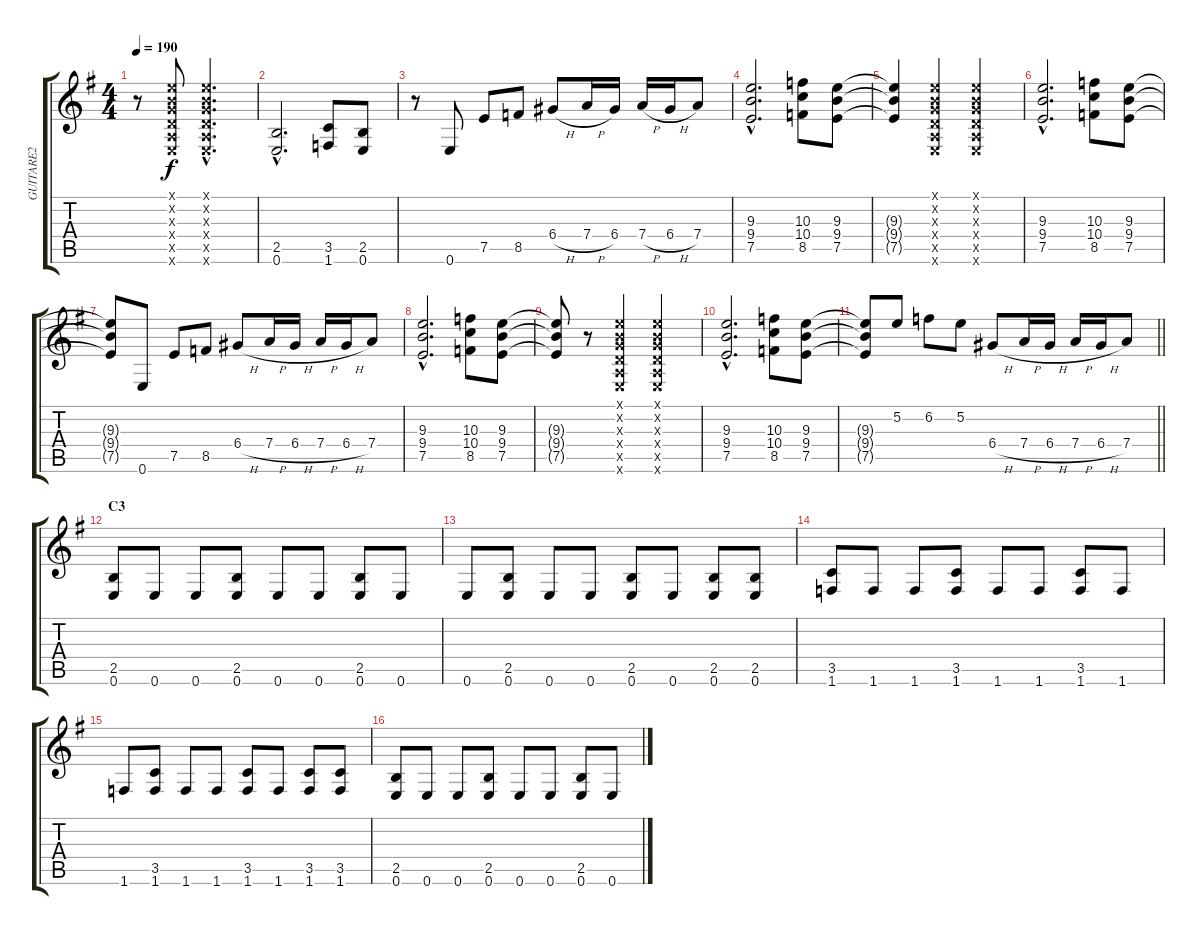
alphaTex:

\track ("GUITARE2" "GUITARE2") {instrument distortionguitar}
\staff {score tabs}
\tuning (E4 B3 G3 D3 A2 E2) {hide}
\ts (4 4)
\tempo 190
\clef g2
\ks g
r.8{dy f} (0.1{x} 0.2{x} 0.3{x} 0.4{x} 0.5{x} 0.6{x}).8 (0.1{hac x} 0.2{hac x} 0.3{hac x} 0.4{hac x} 0.5{hac x} 0.6{hac x}).2{d} |
(2.5{hac} 0.6{hac}).2{d} (3.5 1.6).8 (2.5 0.6).8 |
r.8 0.6.8 7.5.8 8.5.8 6.4{h}.8 7.4{h}.16 6.4.16 7.4{h}.16 6.4{h}.16 7.4.8 |
(9.3{hac} 9.4{hac} 7.5{hac}).2{d} (10.3 10.4 8.5).8 (9.3 9.4 7.5).8 |
(9.3{t} 9.4{t} 7.5{t}).4 (0.1{x} 0.2{x} 0.3{x} 0.4{x} 0.5{x} 0.6{x}).4 (0.1{x} 0.2{x} 0.3{x} 0.4{x} 0.5{x} 0.6{x}).2 |
(9.3{hac} 9.4{hac} 7.5{hac}).2{d} (10.3 10.4 8.5).8 (9.3 9.4 7.5).8 |
(9.3{t} 9.4{t} 7.5{t}).8 0.6.8 7.5.8 8.5.8 6.4{h}.8 7.4{h}.16 6.4{h}.16 7.4{h}.16 6.4{h}.16 7.4.8 |
(9.3{hac} 9.4{hac} 7.5{hac}).2{d} (10.3 10.4 8.5).8 (9.3 9.4 7.5).8 |
(9.3{t} 9.4{t} 7.5{t}).8 r.8 (0.1{x} 0.2{x} 0.3{x} 0.4{x} 0.5{x} 0.6{x}).4 (0.1{x} 0.2{x} 0.3{x} 0.4{x} 0.5{x} 0.6{x}).2 |
(9.3{hac} 9.4{hac} 7.5{hac}).2{d} (10.3 10.4 8.5).8 (9.3 9.4 7.5).8 |
\barLineRight lightlight
(9.3{t} 9.4{t} 7.5{t}).8 5.2.8 6.2.8 5.2.8 6.4{h}.8 7.4{h}.16 6.4{h}.16 7.4{h}.16 6.4{h}.16 7.4.8 |
\section ("" "C3")
(2.5 0.6).8 0.6.8 0.6.8 (2.5 0.6).8 0.6.8 0.6.8 (2.5 0.6).8 0.6.8 |
0.6.8 (2.5 0.6).8 0.6.8 0.6.8 (2.5 0.6).8 0.6.8 (2.5 0.6).8 (2.5 0.6).8 |
(3.5 1.6).8 1.6.8 1.6.8 (3.5 1.6).8 1.6.8 1.6.8 (3.5 1.6).8 1.6.8 |
1.6.8 (3.5 1.6).8 1.6.8 1.6.8 (3.5 1.6).8 1.6.8 (3.5 1.6).8 (3.5 1.6).8 |
(2.5 0.6).8 0.6.8 0.6.8 (2.5 0.6).8 0.6.8 0.6.8 (2.5 0.6).8 0.6.8
